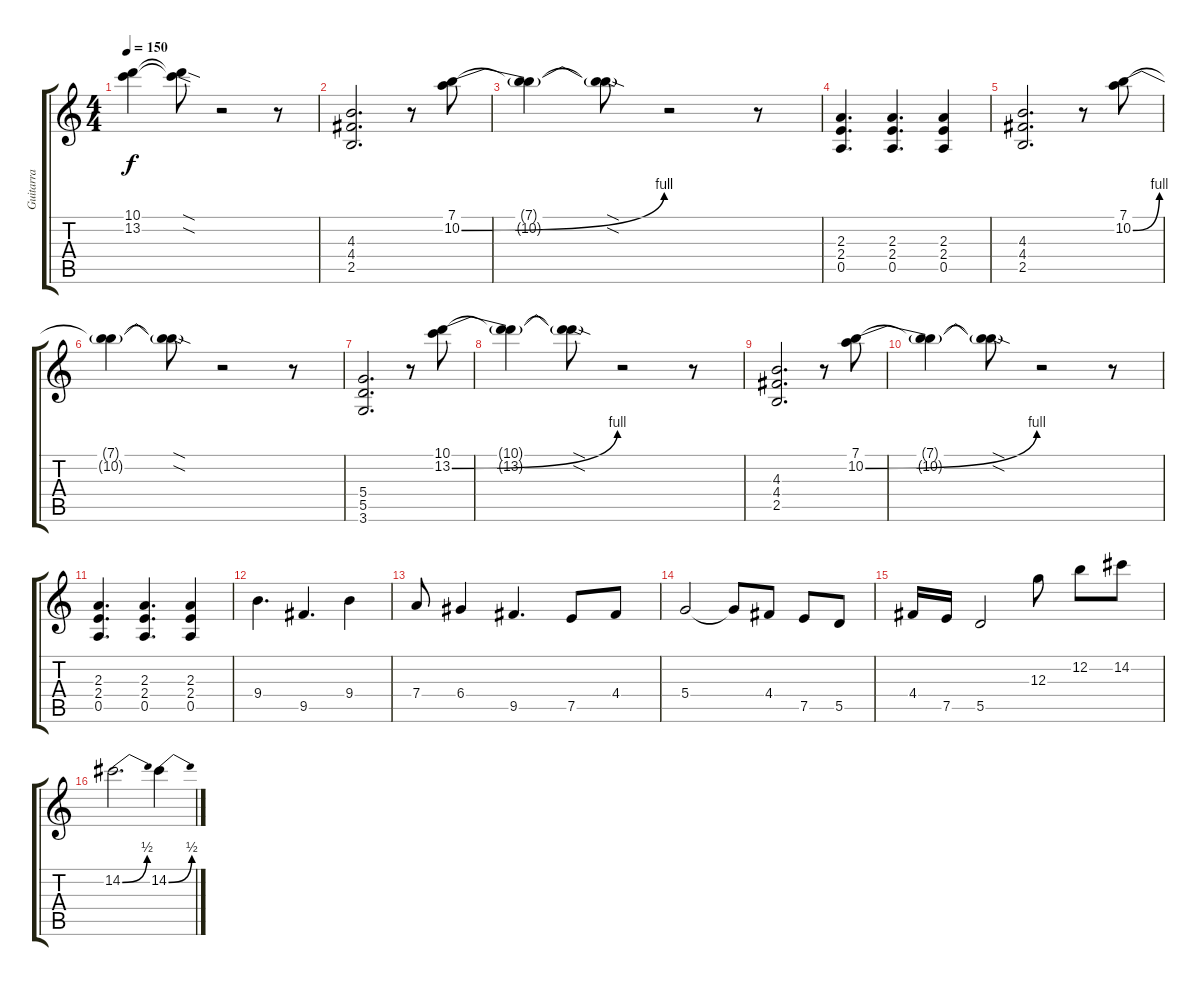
\track ("Guitarra" "Guitarra") {instrument distortionguitar}
\staff {score tabs}
\tuning (E4 B3 G3 D3 A2 E2) {hide}
\ts (4 4)
\tempo 150
\clef g2
\ks c
(10.1{t} 13.2{t}).4{dy f} (10.1{sod t} 13.2{sod t}).8 r.2 r.8 |
(4.3 4.4 2.5).2{d} r.8 (7.1 10.2{be (bend 0 0 60 4)}).8 |
(7.1{t} 10.2{t}).4 (7.1{sod t} 10.2{sod t}).8 r.2 r.8 |
(2.3 2.4 0.5).4{d} (2.3 2.4 0.5).4{d} (2.3 2.4 0.5).4 |
(4.3 4.4 2.5).2{d} r.8 (7.1 10.2{be (bend 0 0 60 4)}).8 |
(7.1{t} 10.2{t}).4 (7.1{sod t} 10.2{sod t}).8 r.2 r.8 |
(5.4 5.5 3.6).2{d} r.8 (10.1 13.2{be (bend 0 0 60 4)}).8 |
(10.1{t} 13.2{t}).4 (10.1{sod t} 13.2{sod t}).8 r.2 r.8 |
(4.3 4.4 2.5).2{d} r.8 (7.1 10.2{be (bend 0 0 60 4)}).8 |
(7.1{t} 10.2{t}).4 (7.1{sod t} 10.2{sod t}).8 r.2 r.8 |
(2.3 2.4 0.5).4{d} (2.3 2.4 0.5).4{d} (2.3 2.4 0.5).4 |
9.4.4{d volume 16} 9.5.4{d} 9.4.4 |
7.4.8 6.4.4 9.5.4{d} 7.5.8 4.4.8 |
5.4.2 5.4{t}.8 4.4.8 7.5.8 5.5.8 |
4.4.16 7.5.16 5.5.2 12.3.8 12.2.8 14.2.8 |
14.2{be (bend 0 0 60 2)}.2{d} 14.2{be (bend 0 0 60 2)}.4
